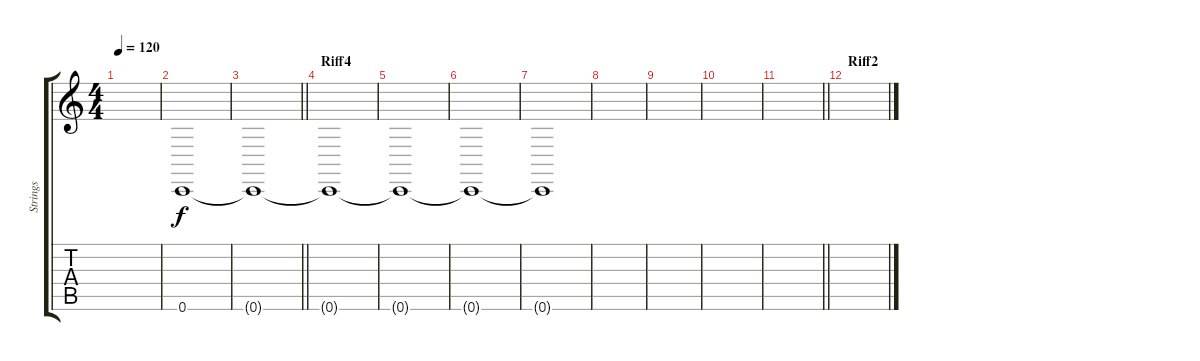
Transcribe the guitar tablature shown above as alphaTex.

\track ("Strings" "Strings") {instrument synthstrings1}
\staff {score tabs}
\tuning (C4 G3 Eb3 Bb2 F2 C2) {hide}
\ts (4 4)
\tempo 120
\clef g2
\ks c
|
0.6.1{volume 9} |
\barLineRight lightlight
0.6{t}.1 |
\section ("" "Riff4")
0.6{t}.1 |
0.6{t}.1 |
0.6{t}.1 |
0.6{t}.1 |
|
|
|
\barLineRight lightlight
|
\section ("" "Riff2")
